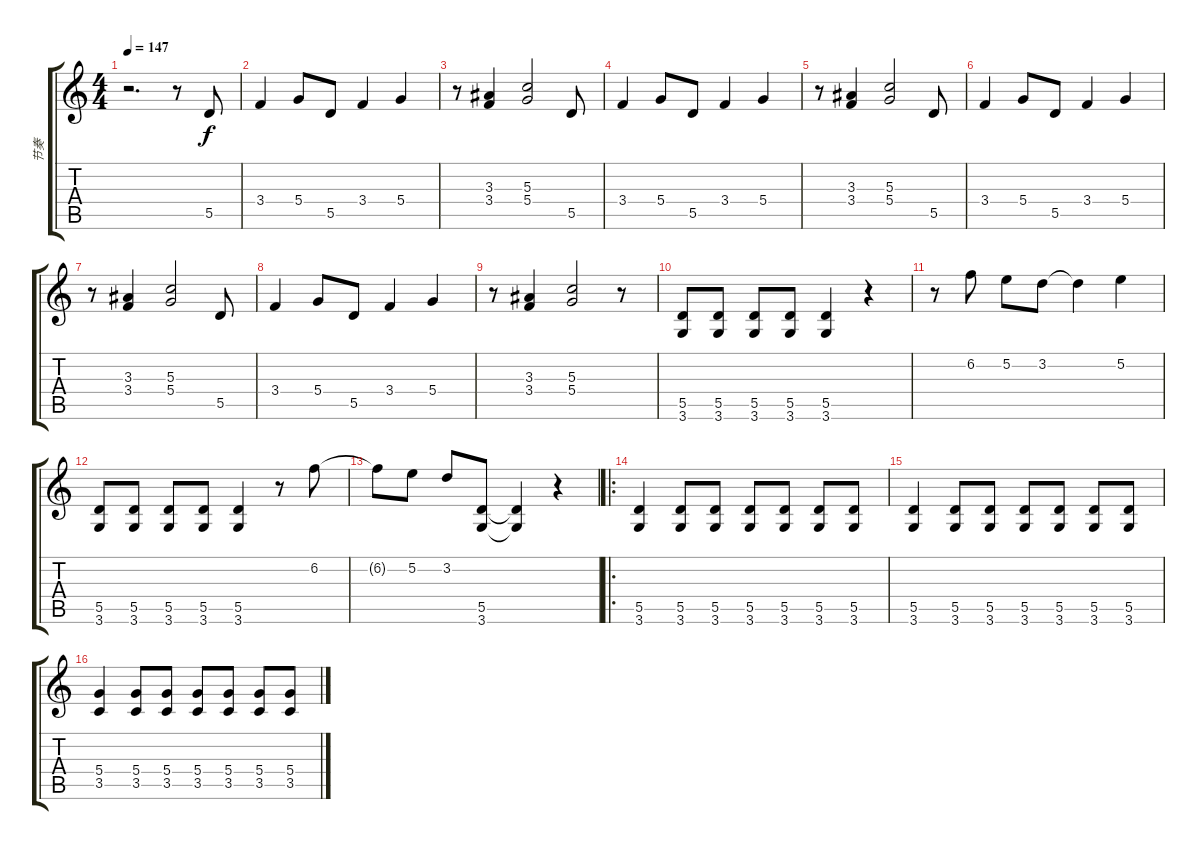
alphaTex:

\track ("节奏" "节奏") {instrument distortionguitar}
\staff {score tabs}
\tuning (E4 B3 G3 D3 A2 E2) {hide}
\ts (4 4)
\tempo 147
\clef g2
\ks c
r.2{d dy f instrument distortionguitar} r.8 5.5.8 |
3.4.4 5.4.8 5.5.8 3.4.4 5.4.4 |
r.8 (3.3 3.4).4 (5.3 5.4).2 5.5.8 |
3.4.4 5.4.8 5.5.8 3.4.4 5.4.4 |
r.8 (3.3 3.4).4 (5.3 5.4).2 5.5.8 |
3.4.4 5.4.8 5.5.8 3.4.4 5.4.4 |
r.8 (3.3 3.4).4 (5.3 5.4).2 5.5.8 |
3.4.4 5.4.8 5.5.8 3.4.4 5.4.4 |
r.8 (3.3 3.4).4 (5.3 5.4).2 r.8 |
(5.5 3.6).8 (5.5 3.6).8 (5.5 3.6).8 (5.5 3.6).8 (5.5 3.6).4 r.4 |
r.8 6.2.8 5.2.8 3.2.8 3.2{t}.4 5.2.4 |
(5.5 3.6).8 (5.5 3.6).8 (5.5 3.6).8 (5.5 3.6).8 (5.5 3.6).4 r.8 6.2.8 |
6.2{t}.8 5.2.8 3.2.8 (5.5 3.6).8 (5.5{t} 3.6{t}).4 r.4 |
\ro
(5.5 3.6).4 (5.5 3.6).8{balance 0} (5.5 3.6).8 (5.5 3.6).8 (5.5 3.6).8 (5.5 3.6).8 (5.5 3.6).8 |
(5.5 3.6).4 (5.5 3.6).8 (5.5 3.6).8 (5.5 3.6).8 (5.5 3.6).8 (5.5 3.6).8 (5.5 3.6).8 |
(5.4 3.5).4 (5.4 3.5).8 (5.4 3.5).8 (5.4 3.5).8 (5.4 3.5).8 (5.4 3.5).8 (5.4 3.5).8
